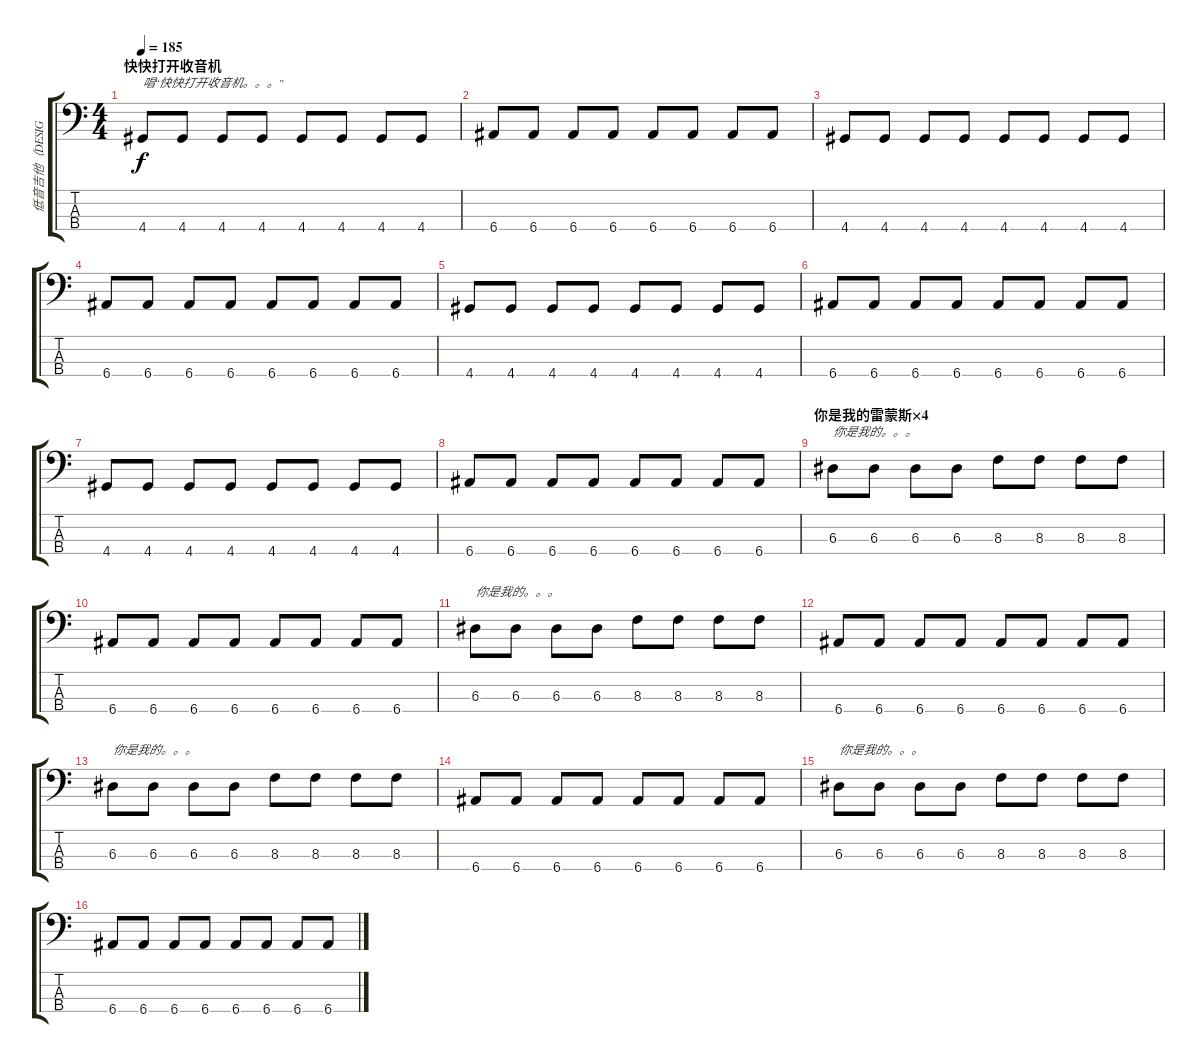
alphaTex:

\track ("低音吉他（DESIGN CEO）" "低音吉他（DESIG") {instrument electricbassfinger}
\staff {score tabs}
\tuning (G2 D2 A1 E1) {hide}
\ts (4 4)
\section ("" "快快打开收音机")
\tempo 185
\clef f4
\ks c
4.4.8{txt "唱“快快打开收音机。。。”" dy f} 4.4.8 4.4.8 4.4.8 4.4.8 4.4.8 4.4.8 4.4.8 |
6.4.8 6.4.8 6.4.8 6.4.8 6.4.8 6.4.8 6.4.8 6.4.8 |
4.4.8 4.4.8 4.4.8 4.4.8 4.4.8 4.4.8 4.4.8 4.4.8 |
6.4.8 6.4.8 6.4.8 6.4.8 6.4.8 6.4.8 6.4.8 6.4.8 |
4.4.8 4.4.8 4.4.8 4.4.8 4.4.8 4.4.8 4.4.8 4.4.8 |
6.4.8 6.4.8 6.4.8 6.4.8 6.4.8 6.4.8 6.4.8 6.4.8 |
4.4.8 4.4.8 4.4.8 4.4.8 4.4.8 4.4.8 4.4.8 4.4.8 |
6.4.8 6.4.8 6.4.8 6.4.8 6.4.8 6.4.8 6.4.8 6.4.8 |
\section ("" "你是我的雷蒙斯×4")
6.3.8{txt "你是我的。。。"} 6.3.8 6.3.8 6.3.8 8.3.8 8.3.8 8.3.8 8.3.8 |
6.4.8 6.4.8 6.4.8 6.4.8 6.4.8 6.4.8 6.4.8 6.4.8 |
6.3.8{txt "你是我的。。。"} 6.3.8 6.3.8 6.3.8 8.3.8 8.3.8 8.3.8 8.3.8 |
6.4.8 6.4.8 6.4.8 6.4.8 6.4.8 6.4.8 6.4.8 6.4.8 |
6.3.8{txt "你是我的。。。"} 6.3.8 6.3.8 6.3.8 8.3.8 8.3.8 8.3.8 8.3.8 |
6.4.8 6.4.8 6.4.8 6.4.8 6.4.8 6.4.8 6.4.8 6.4.8 |
6.3.8{txt "你是我的。。。"} 6.3.8 6.3.8 6.3.8 8.3.8 8.3.8 8.3.8 8.3.8 |
6.4.8 6.4.8 6.4.8 6.4.8 6.4.8 6.4.8 6.4.8 6.4.8
